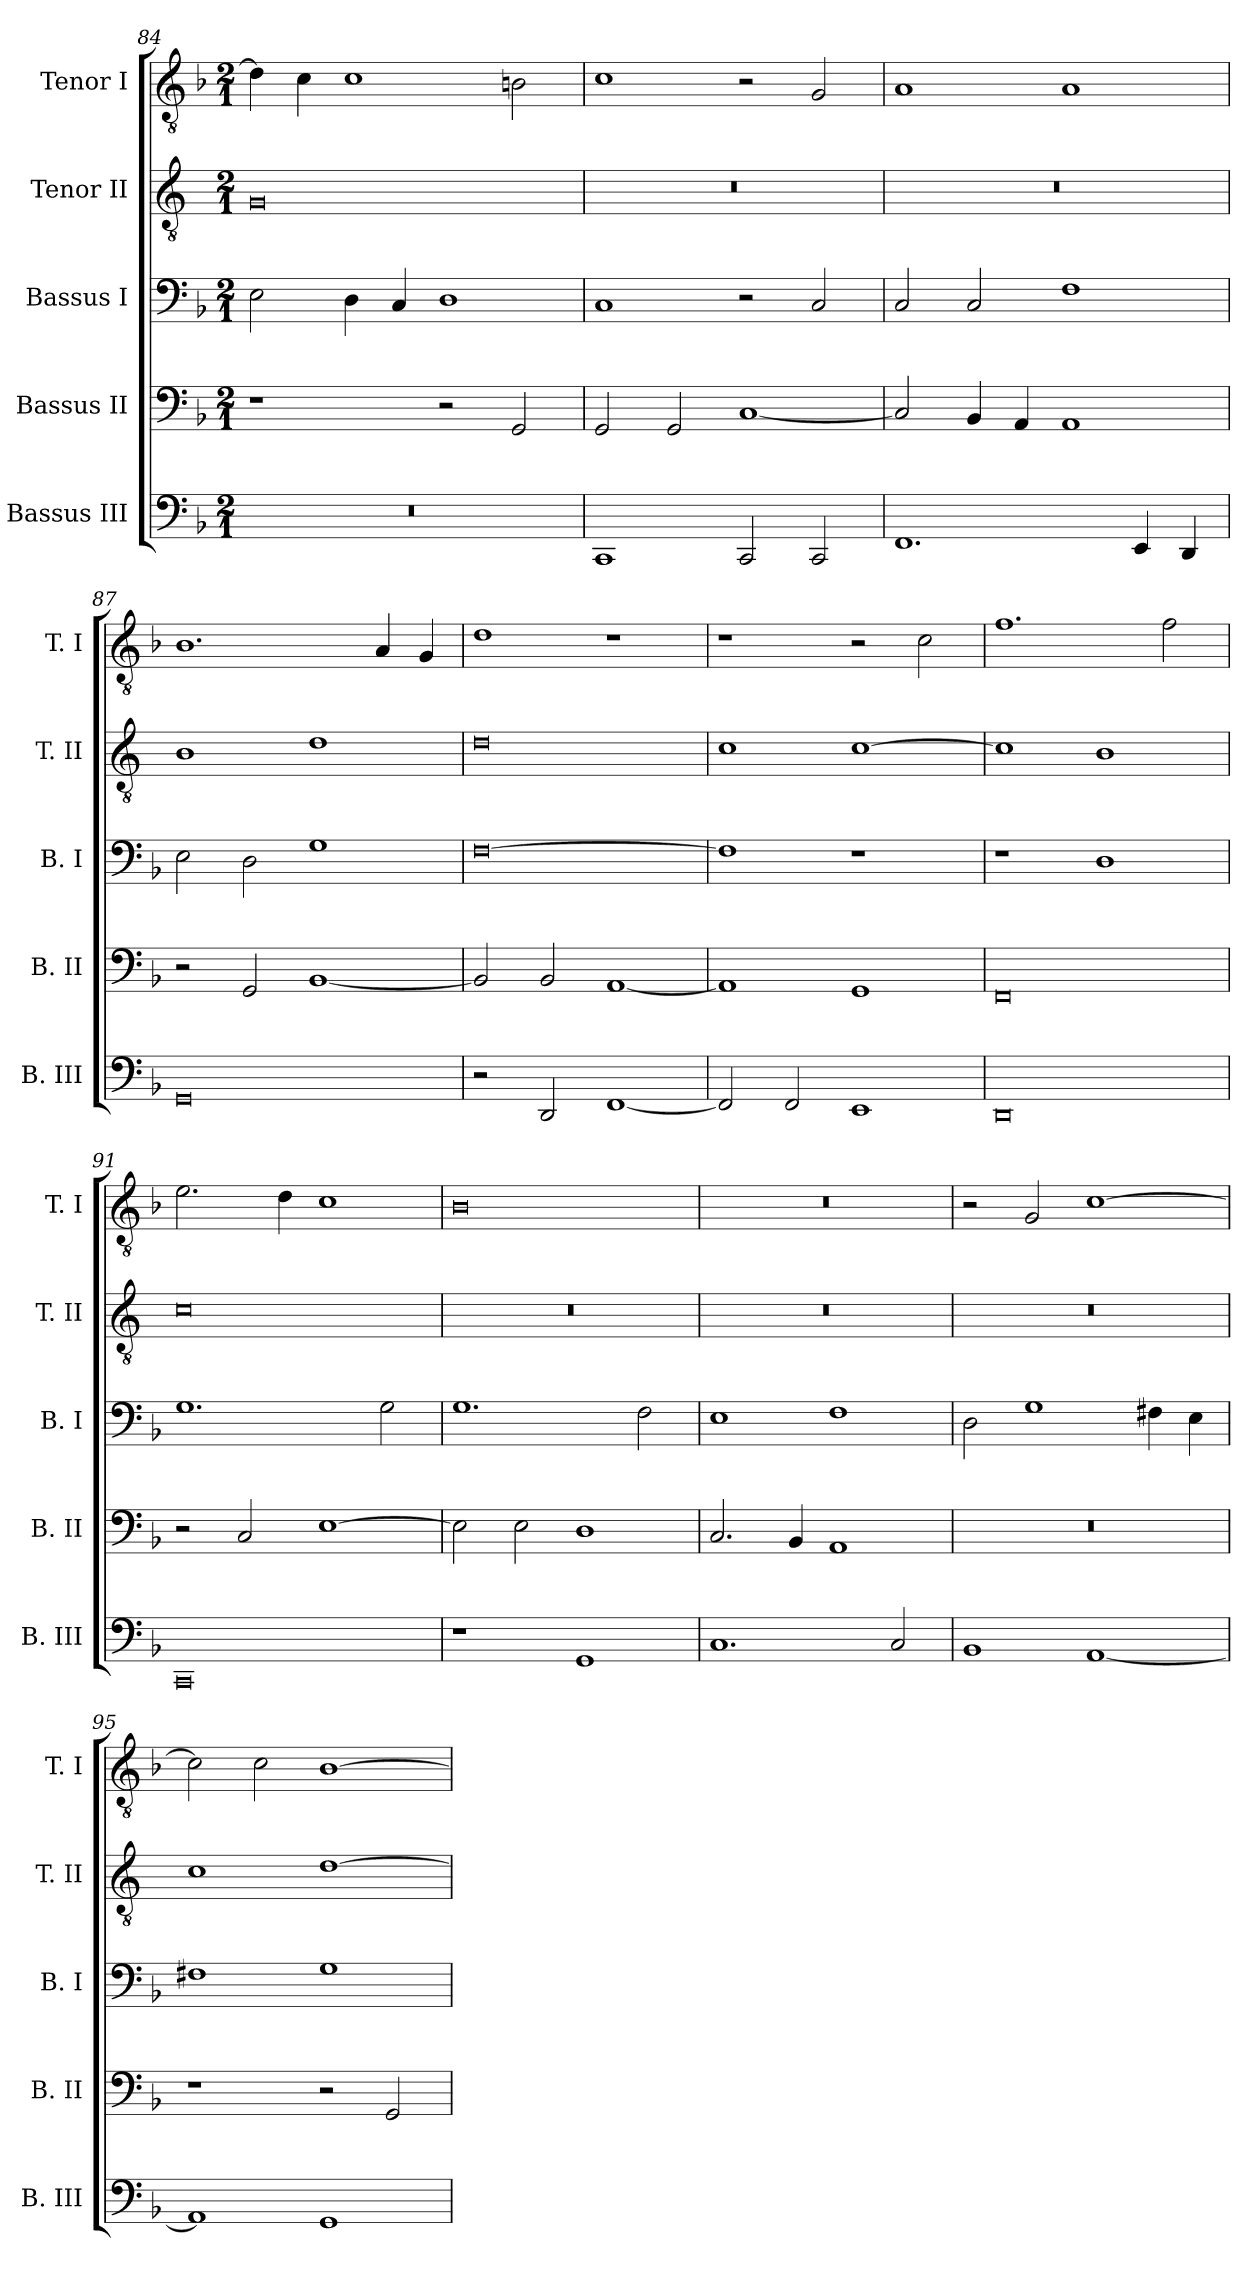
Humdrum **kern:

**kern	**kern	**kern	**kern	**kern
*part5	*part4	*part3	*part2	*part1
*staff5	*staff4	*staff3	*staff2	*staff1
*I"Bassus III	*I"Bassus II	*I"Bassus I	*I"Tenor II	*I"Tenor I
*I'B. III	*I'B. II	*I'B. I	*I'T. II	*I'T. I
*clefF4	*clefF4	*clefF4	*clefGv2	*clefGv2
*k[b-]	*k[b-]	*k[b-]	*k[]	*k[b-]
*F:	*F:	*F:	*C:	*F:
*M2/1	*M2/1	*M2/1	*M2/1	*M2/1
=84	=84	=84	=84	=84
0r	1r	2E	0G	4d]
.	.	.	.	4c
.	.	4D	.	1c
.	.	4C	.	.
.	2r	1D	.	.
.	2GG	.	.	2Bn
=85	=85	=85	=85	=85
1CC	2GG	1C	0r	1c
.	2GG	.	.	.
2CC	[1C	2r	.	2r
2CC	.	2C	.	2G
=86	=86	=86	=86	=86
1.FF	2C]	2C	0r	1A
.	4BB-	2C	.	.
.	4AA	.	.	.
.	1AA	1F	.	1A
4EE	.	.	.	.
4DD	.	.	.	.
=87	=87	=87	=87	=87
0GG	2r	2E	1B	1.B-
.	2GG	2D	.	.
.	[1BB-	1G	1d	.
.	.	.	.	4A
.	.	.	.	4G
=88	=88	=88	=88	=88
2r	2BB-]	[0F	0d	1d
2DD	2BB-	.	.	.
[1FF	[1AA	.	.	1r
=89	=89	=89	=89	=89
2FF]	1AA]	1F]	1c	1r
2FF	.	.	.	.
1EE	1GG	1r	[1c	2r
.	.	.	.	2c
=90	=90	=90	=90	=90
0DD	0FF	1r	1c]	1.f
.	.	1D	1B	.
.	.	.	.	2f
=91	=91	=91	=91	=91
0CC	2r	1.G	0c	2.e
.	2C	.	.	.
.	.	.	.	4d
.	[1E	.	.	1c
.	.	2G	.	.
=92	=92	=92	=92	=92
1r	2E]	1.G	0r	0B-
.	2E	.	.	.
1GG	1D	.	.	.
.	.	2F	.	.
=93	=93	=93	=93	=93
1.C	2.C	1E	0r	0r
.	4BB-	.	.	.
.	1AA	1F	.	.
2C	.	.	.	.
=94	=94	=94	=94	=94
1BB-	0r	2D	0r	2r
.	.	1G	.	2G
[1AA	.	.	.	[1c
.	.	4F#X	.	.
.	.	4E	.	.
=95	=95	=95	=95	=95
1AA]	1r	1F#X	1c	2c]
.	.	.	.	2c
1GG	2r	1G	[1d	[1B-
.	2GG	.	.	.
=	=	=	=	=
*-	*-	*-	*-	*-
